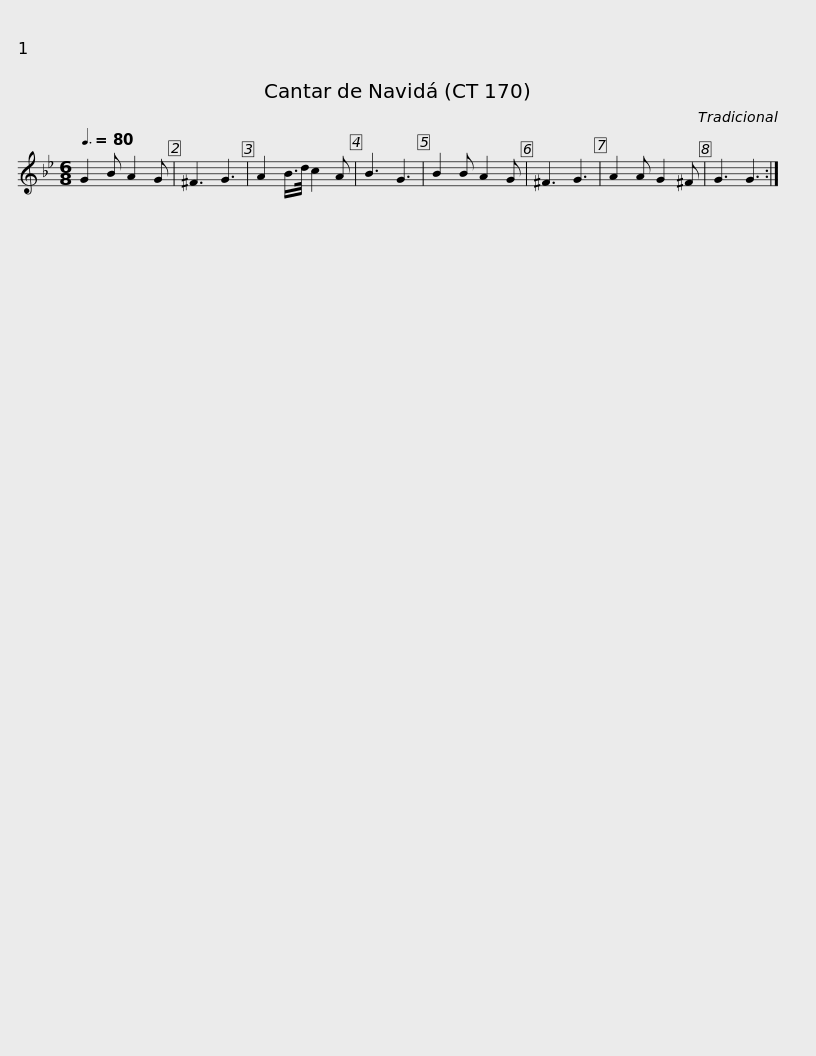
X:1
L:1/8
Q:3/8=80
M:6/8
I:linebreak $
K:Gmin
V:1 treble
V:1
 G2 B A2 G | ^F3 G3 | A2 B/>d/ c2 A | B3 G3 | B2 B A2 G | %5
 ^F3 G3 | A2 A G2 ^F | G3 G3 :| %8
